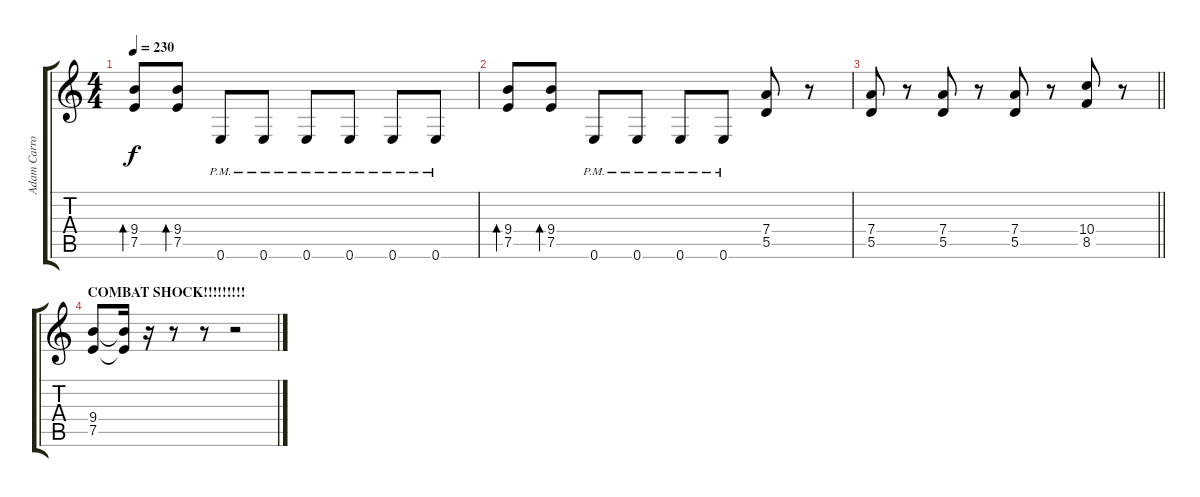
\track ("Adam Carroll" "Adam Carro") {instrument distortionguitar}
\staff {score tabs}
\tuning (E4 B3 G3 D3 A2 E2) {hide}
\ts (4 4)
\tempo 230
\clef g2
\ks c
(9.4 7.5).8{bd 240 dy f} (9.4 7.5).8{bd 240} 0.6{pm}.8 0.6{pm}.8 0.6{pm}.8 0.6{pm}.8 0.6{pm}.8 0.6{pm}.8 |
(9.4 7.5).8{bd 240} (9.4 7.5).8{bd 240} 0.6{pm}.8 0.6{pm}.8 0.6{pm}.8 0.6{pm}.8 (7.4 5.5).8 r.8 |
\barLineRight lightlight
(7.4 5.5).8 r.8 (7.4 5.5).8 r.8 (7.4 5.5).8 r.8 (10.4 8.5).8 r.8 |
\section ("" "COMBAT SHOCK!!!!!!!!!")
(9.4 7.5).8 (9.4{t} 7.5{t}).16 r.16 r.8 r.8 r.2
